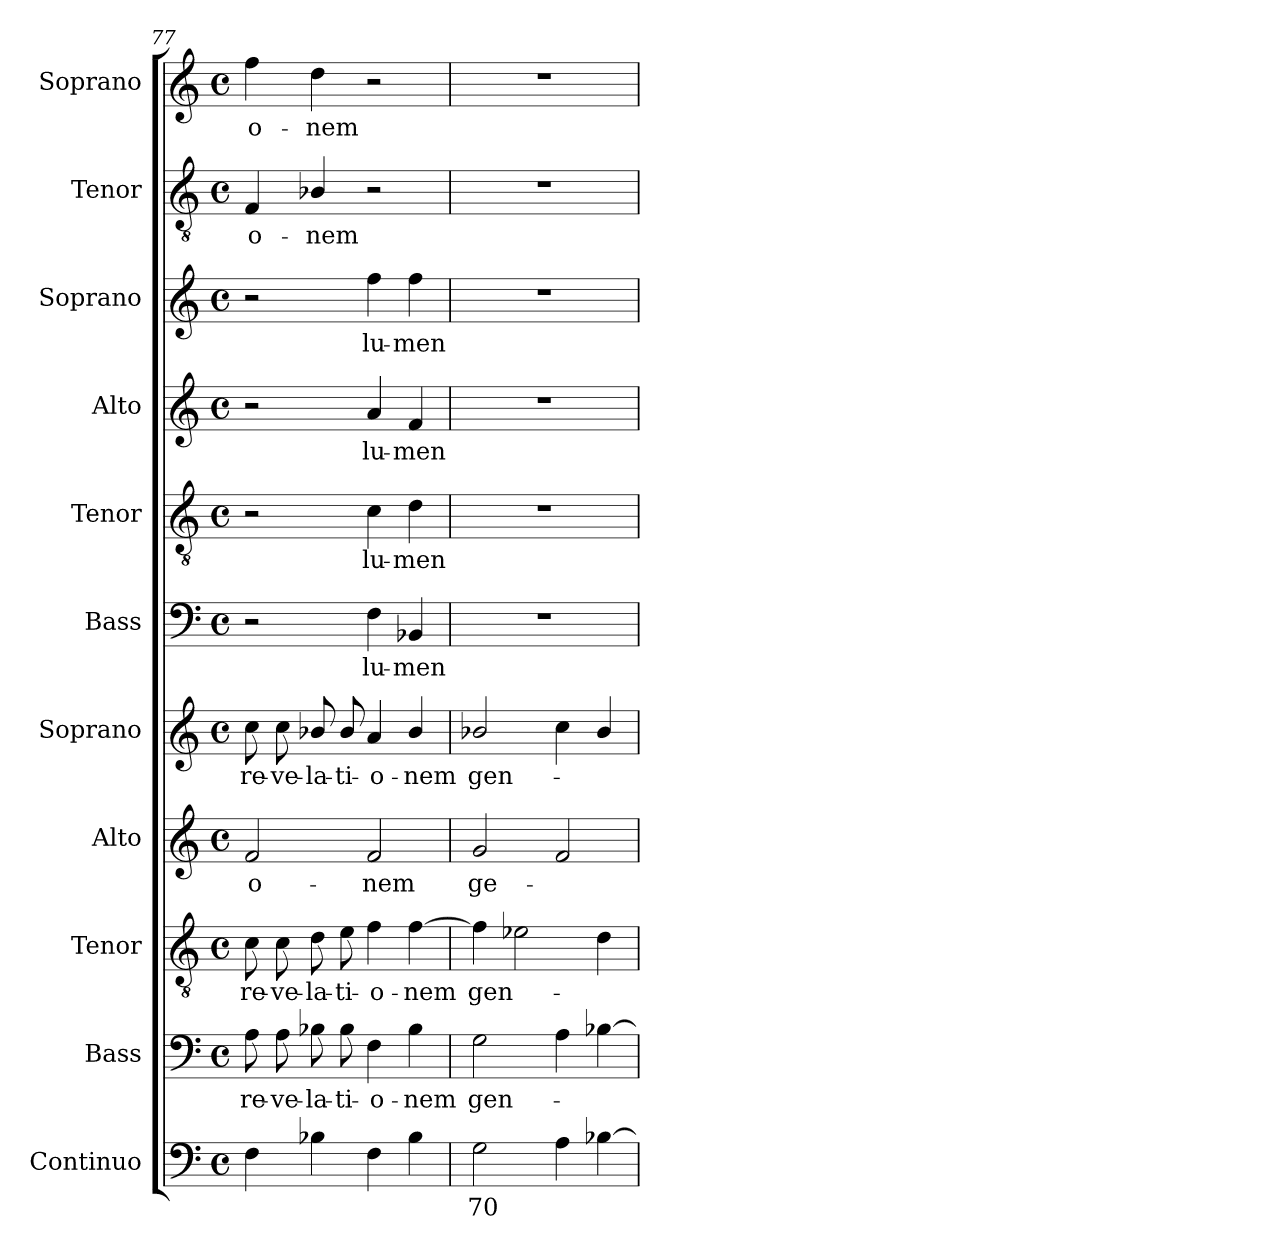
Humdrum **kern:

**kern	**text	**kern	**text	**kern	**text	**kern	**text	**kern	**text	**kern	**text	**kern	**text	**kern	**text	**kern	**text	**kern	**text	**kern	**text
*part11	*part11	*part10	*part10	*part9	*part9	*part8	*part8	*part7	*part7	*part6	*part6	*part5	*part5	*part4	*part4	*part3	*part3	*part2	*part2	*part1	*part1
*staff11	*staff11	*staff10	*staff10	*staff9	*staff9	*staff8	*staff8	*staff7	*staff7	*staff6	*staff6	*staff5	*staff5	*staff4	*staff4	*staff3	*staff3	*staff2	*staff2	*staff1	*staff1
*I"Continuo	*	*I"Bass	*	*I"Tenor	*	*I"Alto	*	*I"Soprano	*	*I"Bass	*	*I"Tenor	*	*I"Alto	*	*I"Soprano	*	*I"Tenor	*	*I"Soprano	*
*I'Cont.	*	*I'B.	*	*I'T.	*	*I'A.	*	*I'S.	*	*I'B.	*	*I'T.	*	*I'A.	*	*I'S.	*	*I'T.	*	*I'S.	*
*clefF4	*	*clefF4	*	*clefGv2	*	*clefG2	*	*clefG2	*	*clefF4	*	*clefGv2	*	*clefG2	*	*clefG2	*	*clefGv2	*	*clefG2	*
*	*	*	*	*ITrd7c12	*	*	*	*	*	*	*	*ITrd7c12	*	*	*	*	*	*ITrd7c12	*	*	*
*k[]	*	*k[]	*	*k[]	*	*k[]	*	*k[]	*	*k[]	*	*k[]	*	*k[]	*	*k[]	*	*k[]	*	*k[]	*
*C:	*	*C:	*	*C:	*	*C:	*	*C:	*	*C:	*	*C:	*	*C:	*	*C:	*	*C:	*	*C:	*
*M4/4	*	*M4/4	*	*M4/4	*	*M4/4	*	*M4/4	*	*M4/4	*	*M4/4	*	*M4/4	*	*M4/4	*	*M4/4	*	*M4/4	*
*met(c)	*	*met(c)	*	*met(c)	*	*met(c)	*	*met(c)	*	*met(c)	*	*met(c)	*	*met(c)	*	*met(c)	*	*met(c)	*	*met(c)	*
=77	=77	=77	=77	=77	=77	=77	=77	=77	=77	=77	=77	=77	=77	=77	=77	=77	=77	=77	=77	=77	=77
!	!	!	!LO:LY:b:color=#000000	!	!	!	!	!	!	!	!	!	!	!	!	!	!	!	!	!	!
!	!	!	!	!	!LO:LY:b:color=#000000	!	!	!	!	!	!	!	!	!	!	!	!	!	!	!	!
!	!	!	!	!	!	!	!LO:LY:b:color=#000000	!	!	!	!	!	!	!	!	!	!	!	!	!	!
!	!	!	!	!	!	!	!	!	!LO:LY:b:color=#000000	!	!	!	!	!	!	!	!	!	!	!	!
!	!	!	!	!	!	!	!	!	!	!	!	!	!	!	!	!	!	!	!LO:LY:b:color=#000000	!	!
!	!	!	!	!	!	!	!	!	!	!	!	!	!	!	!	!	!	!	!	!	!LO:LY:b:color=#000000
4Fi\	.	8Ai\	re-	8Ci\	re-	2fi/	-o-	8cci\	re-	2r	.	2r	.	2r	.	2r	.	4FFi/	-o-	4ffi\	-o-
!	!	!	!LO:LY:b:color=#000000	!	!	!	!	!	!	!	!	!	!	!	!	!	!	!	!	!	!
!	!	!	!	!	!LO:LY:b:color=#000000	!	!	!	!	!	!	!	!	!	!	!	!	!	!	!	!
!	!	!	!	!	!	!	!	!	!LO:LY:b:color=#000000	!	!	!	!	!	!	!	!	!	!	!	!
.	.	8Ai\	-ve-	8Ci\	-ve-	.	.	8cci\	-ve-	.	.	.	.	.	.	.	.	.	.	.	.
!	!	!	!LO:LY:b:color=#000000	!	!	!	!	!	!	!	!	!	!	!	!	!	!	!	!	!	!
!	!	!	!	!	!LO:LY:b:color=#000000	!	!	!	!	!	!	!	!	!	!	!	!	!	!	!	!
!	!	!	!	!	!	!	!	!	!LO:LY:b:color=#000000	!	!	!	!	!	!	!	!	!	!	!	!
!	!	!	!	!	!	!	!	!	!	!	!	!	!	!	!	!	!	!	!LO:LY:b:color=#000000	!	!
!	!	!	!	!	!	!	!	!	!	!	!	!	!	!	!	!	!	!	!	!	!LO:LY:b:color=#000000
4B-Xi\	.	8B-Xi\	-la-	8Di\	-la-	.	.	8b-Xi/	-la-	.	.	.	.	.	.	.	.	4BB-i/	-nem	4ddi\	-nem
!	!	!	!LO:LY:b:color=#000000	!	!	!	!	!	!	!	!	!	!	!	!	!	!	!	!	!	!
!	!	!	!	!	!LO:LY:b:color=#000000	!	!	!	!	!	!	!	!	!	!	!	!	!	!	!	!
!	!	!	!	!	!	!	!	!	!LO:LY:b:color=#000000	!	!	!	!	!	!	!	!	!	!	!	!
.	.	8B-i\	-ti-	8Ei\	-ti-	.	.	8b-i/	-ti-	.	.	.	.	.	.	.	.	.	.	.	.
!	!	!	!LO:LY:b:color=#000000	!	!	!	!	!	!	!	!	!	!	!	!	!	!	!	!	!	!
!	!	!	!	!	!LO:LY:b:color=#000000	!	!	!	!	!	!	!	!	!	!	!	!	!	!	!	!
!	!	!	!	!	!	!	!LO:LY:b:color=#000000	!	!	!	!	!	!	!	!	!	!	!	!	!	!
!	!	!	!	!	!	!	!	!	!LO:LY:b:color=#000000	!	!	!	!	!	!	!	!	!	!	!	!
!	!	!	!	!	!	!	!	!	!	!	!LO:LY:b:color=#000000	!	!	!	!	!	!	!	!	!	!
!	!	!	!	!	!	!	!	!	!	!	!	!	!LO:LY:b:color=#000000	!	!	!	!	!	!	!	!
!	!	!	!	!	!	!	!	!	!	!	!	!	!	!	!LO:LY:b:color=#000000	!	!	!	!	!	!
!	!	!	!	!	!	!	!	!	!	!	!	!	!	!	!	!	!LO:LY:b:color=#000000	!	!	!	!
4Fi\	.	4Fi\	-o-	4Fi\	-o-	2fi/	-nem	4ai/	-o-	4Fi\	lu-	4Ci\	lu-	4ai/	lu-	4ffi\	lu-	2r	.	2r	.
!	!	!	!LO:LY:b:color=#000000	!	!	!	!	!	!	!	!	!	!	!	!	!	!	!	!	!	!
!	!	!	!	!	!LO:LY:b:color=#000000	!	!	!	!	!	!	!	!	!	!	!	!	!	!	!	!
!	!	!	!	!	!	!	!	!	!LO:LY:b:color=#000000	!	!	!	!	!	!	!	!	!	!	!	!
!	!	!	!	!	!	!	!	!	!	!	!LO:LY:b:color=#000000	!	!	!	!	!	!	!	!	!	!
!	!	!	!	!	!	!	!	!	!	!	!	!	!LO:LY:b:color=#000000	!	!	!	!	!	!	!	!
!	!	!	!	!	!	!	!	!	!	!	!	!	!	!	!LO:LY:b:color=#000000	!	!	!	!	!	!
!	!	!	!	!	!	!	!	!	!	!	!	!	!	!	!	!	!LO:LY:b:color=#000000	!	!	!	!
4B-i\	.	4B-i\	-nem	[4Fi\	-nem	.	.	4b-i/	-nem	4BB-i/	-men	4Di\	-men	4fi/	-men	4ffi\	-men	.	.	.	.
=78	=78	=78	=78	=78	=78	=78	=78	=78	=78	=78	=78	=78	=78	=78	=78	=78	=78	=78	=78	=78	=78
!	!LO:LY:b:color=#000000	!	!	!	!	!	!	!	!	!	!	!	!	!	!	!	!	!	!	!	!
!	!	!	!LO:LY:b:color=#000000	!	!	!	!	!	!	!	!	!	!	!	!	!	!	!	!	!	!
!	!	!	!	!	!LO:LY:b:color=#000000	!	!	!	!	!	!	!	!	!	!	!	!	!	!	!	!
!	!	!	!	!	!	!	!LO:LY:b:color=#000000	!	!	!	!	!	!	!	!	!	!	!	!	!	!
!	!	!	!	!	!	!	!	!	!LO:LY:b:color=#000000	!	!	!	!	!	!	!	!	!	!	!	!
2Gi\	70	2Gi\	gen-	4Fi\]	gen-	2gi/	ge-	2b-Xi/	gen-	1r	.	1r	.	1r	.	1r	.	1r	.	1r	.
.	.	.	.	2E-Xi\	.	.	.	.	.	.	.	.	.	.	.	.	.	.	.	.	.
4Ai\	.	4Ai\	.	.	.	2fi/	.	4cci\	.	.	.	.	.	.	.	.	.	.	.	.	.
[4B-Xi\	.	[4B-Xi\	.	4Di\	.	.	.	4b-i/	.	.	.	.	.	.	.	.	.	.	.	.	.
=	=	=	=	=	=	=	=	=	=	=	=	=	=	=	=	=	=	=	=	=	=
*-	*-	*-	*-	*-	*-	*-	*-	*-	*-	*-	*-	*-	*-	*-	*-	*-	*-	*-	*-	*-	*-
